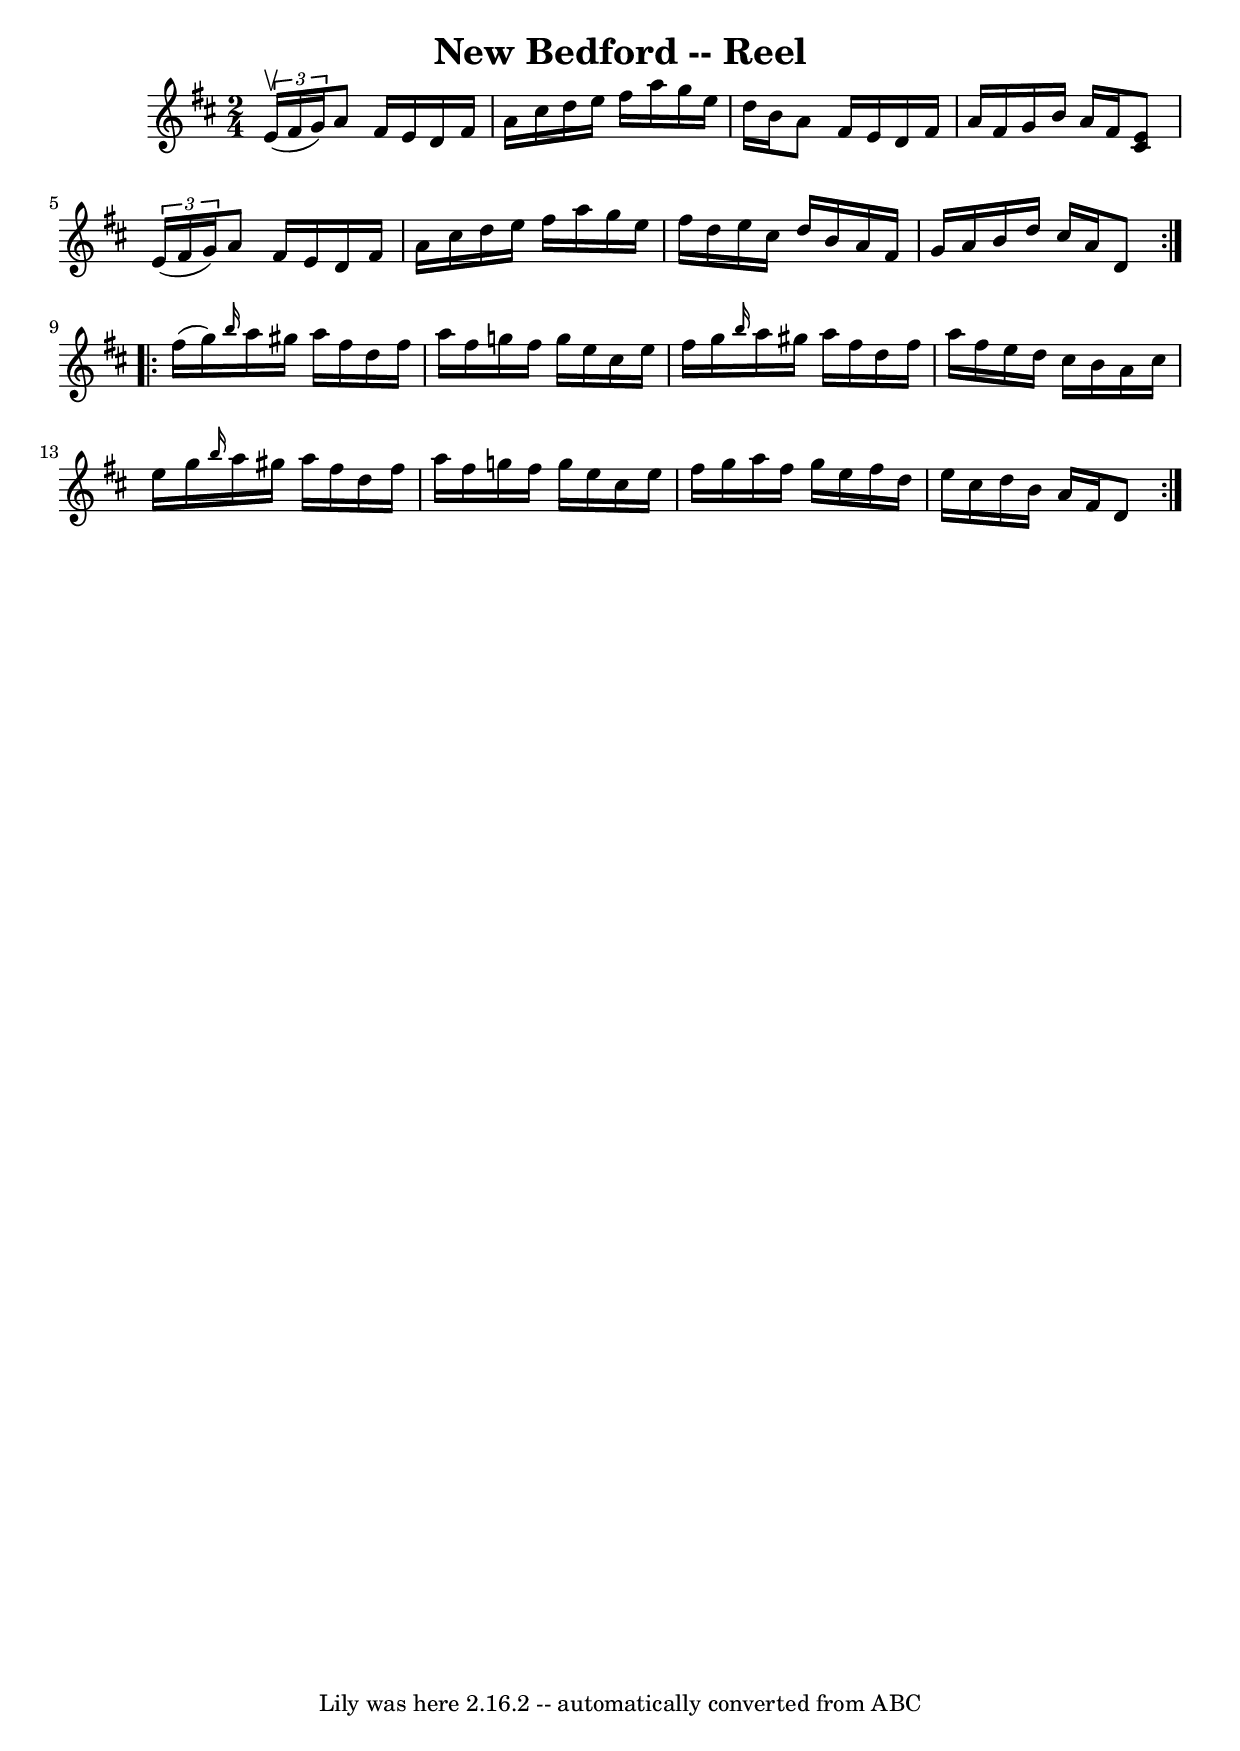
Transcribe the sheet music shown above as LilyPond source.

\version "2.16.2"
\include "Mammoth.ily"
\header {
  %% book = "Ryan's Mammoth Collection"
 crossRefNumber = "1"
 footnotes = "\\\\373"
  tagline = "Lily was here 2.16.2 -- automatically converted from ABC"
  title = "New Bedford -- Reel"

}
voicedefault =  {



  \repeat volta 2 {

    \time 2/4 
    \key d \major
    \times 2/3 { e'16^\upbow(fis'16 g'16)  	       }   |
 a'8 fis'16 e'16 d'16 fis'16 a'16 cis''16     |
 d''16 e''16 fis''16 a''16 g''16 e''16 d''16 b'16     |
 a'8 fis'16 e'16 d'16 fis'16 a'16 fis'16     |
 g'16 b'16 a'16 fis'16  << cis'8 e'8   >> \times 2/3 {  
 e'16 (fis'16 g'16)      }    |
 a'8 fis'16 e'16 d'16 fis'16 a'16 cis''16     |
 d''16 e''16 fis''16 a''16 g''16 e''16 fis''16 d''16     |
 e''16 cis''16 d''16 b'16 a'16 fis'16 g'16 a'16     |
 b'16 d''16 cis''16   
 a'16 d'8  
  }     
  \repeat volta 2 { fis''16 (g''16)  |
    
    \grace { b''16  
	   } a''16 gis''16 a''16 fis''16 d''16 fis''16 a''16 fis''16     |
 g''!16 fis''16 g''16 e''16 cis''16 e''16 fis''16 g''16     |
    \grace { b''16  
	   } a''16 gis''16 a''16 fis''16 d''16 fis''16 a''16 fis''16      |
 e''16 d''16 cis''16 b'16 a'16 cis''16 e''16 g''16     |
    \grace { b''16  
	   } a''16 gis''16 a''16 fis''16 d''16 fis''16 a''16 fis''16     |
 g''!16 fis''16 g''16 e''16 cis''16 e''16 fis''16 g''16     |
 a''16 fis''16 g''16 e''16 fis''16 d''16 e''16 cis''16     |
    
 d''16 b'16 a'16 fis'16 d'8    
  }   

}

\score{
  <<

    \context Staff="default"
    {
      \voicedefault 
      
    }

  >>
  \layout {
    
  }
  \midi {
  }

}
